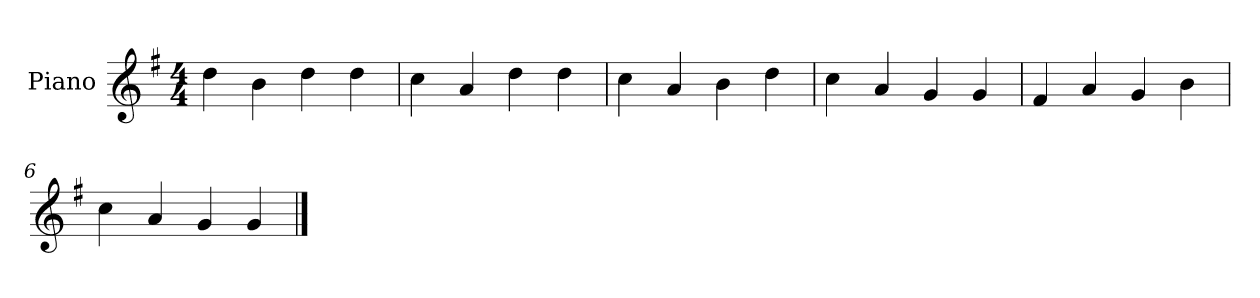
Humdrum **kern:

**kern
*part1
*staff1
*I"Piano
*I'P-no
*clefG2
*k[f#]
*M4/4
*MM90
=1
4dd\
4b\
4dd\
4dd\
=2
4cc\
4a/
4dd\
4dd\
=3
4cc\
4a/
4b\
4dd\
=4
4cc\
4a/
4g/
4g/
=5
4f#/
4a/
4g/
4b\
=6
4cc\
4a/
4g/
4g/
==
*-
